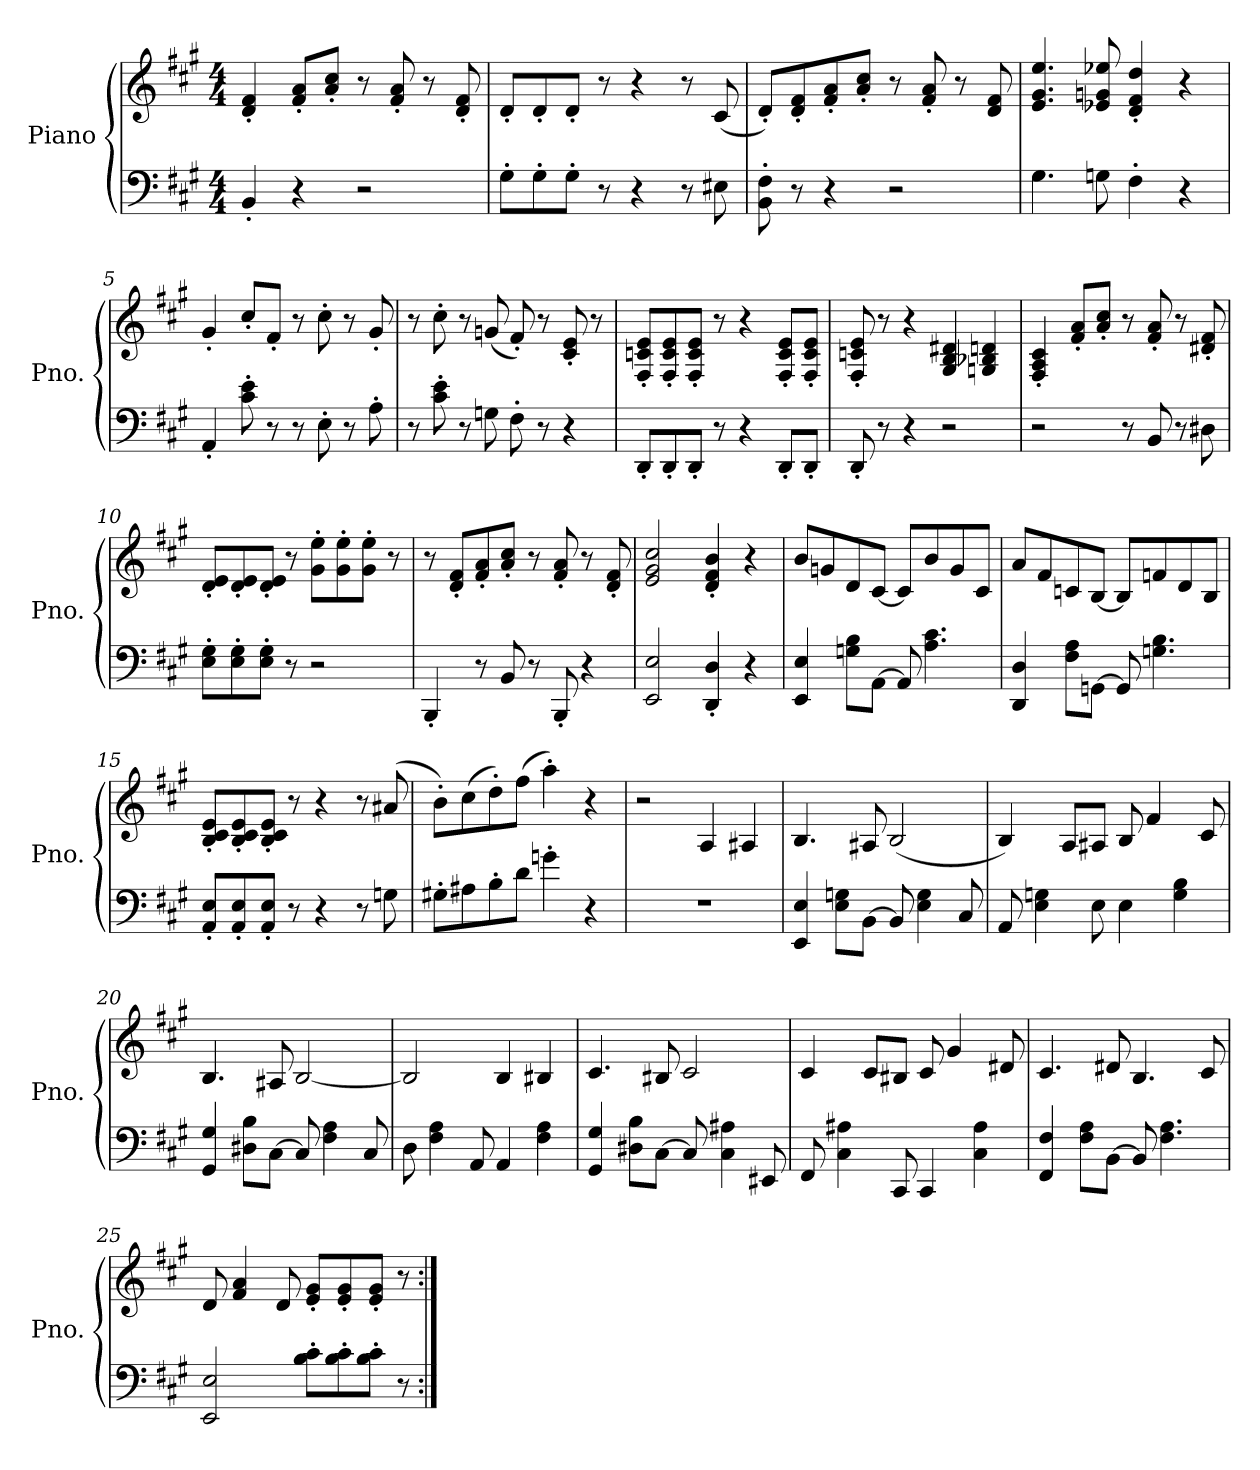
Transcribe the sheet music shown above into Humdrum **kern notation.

**kern	**kern
*part1	*part1
*staff2	*staff1
*I"Piano	*
*I'Pno.	*
*clefF4	*clefG2
*k[f#c#g#]	*k[f#c#g#]
*M4/4	*M4/4
*MM114	*MM114
=1	=1
4BB'/	4d/' 4f#/'
4r	8f#/' 8a/'L
.	8a/' 8cc#/'J
2r	8r
.	8f#/' 8a/'
.	8r
.	8d/' 8f#/'
=2	=2
8G#'\L	8d'/L
8G#'\	8d'/
8G#'\J	8d'/J
8r	8r
4r	4r
8r	8r
8E#X\	(<8c#/
=3	=3
8BB\' 8F#\'	8d'/L)
8r	8d/' 8f#/'
4r	8f#/' 8a/'
.	8a/' 8cc#/'J
2r	8r
.	8f#/' 8a/'
.	8r
.	8d/ 8f#/
=4	=4
4.G#\	4.e/ 4.g#/ 4.ee/
8Gn\	8e-X/ 8gn/ 8ee-X/
4F#'\	4d/' 4f#/' 4dd/'
4r	4r
!!LO:LB:g=z
=5	=5
4AA'/	4g#'/
8c#\' 8e\'	8cc#'/L
8r	8f#'/J
8r	8r
8E'\	8cc#'\
8r	8r
8A'\	8g#'/
=6	=6
8r	8r
8c#\' 8e\'	8cc#'\
8r	8r
8Gn\	(<8gn/
8F#'\	8f#'/)
8r	8r
4r	8c#/' 8e/'
.	8r
=7	=7
8DD'/L	8F#/' 8cn/' 8e/'L
8DD'/	8F#/' 8c/' 8e/'
8DD'/J	8F#/' 8c/' 8e/'J
8r	8r
4r	4r
8DD'/L	8F#/' 8c/' 8e/'L
8DD'/J	8F#/' 8c/' 8e/'J
=8	=8
8DD'/	8F#/' 8cn/' 8e/'
8r	8r
4r	4r
2r	4G#/ 4B/ 4d#X/
.	4Gn/ 4B-X/ 4dn/
!!LO:LB:g=z
=9	=9
2r	4F#/' 4A/' 4c#/'
.	8f#/' 8a/'L
.	8a/' 8cc#/'J
8r	8r
8BB/	8f#/' 8a/'
8r	8r
8D#X\	8d#X/' 8f#/'
=10	=10
8E\' 8G#\'L	8d/' 8e/'L
8E\' 8G#\'	8d/' 8e/'
8E\' 8G#\'J	8d/' 8e/'J
8r	8r
2r	8g#\' 8ee\'L
.	8g#\' 8ee\'
.	8g#\' 8ee\'J
.	8r
=11	=11
4BBB'/	8r
.	8d/' 8f#/'L
8r	8f#/' 8a/'
8BB/	8a/' 8cc#/'J
8r	8r
8BBB'/	8f#/' 8a/'
4r	8r
.	8d/' 8f#/'
=12	=12
2EE/ 2E/	2e/ 2g#/ 2cc#/
4DD/' 4D/'	4d/' 4f#/' 4b/'
4r	4r
!!LO:LB:g=z
=13	=13
4EE/ 4E/	8b/L
.	8gn/
8Gn\ 8B\L	8d/
[8AA\J	[8c#/J
8AA/]	8c#/L]
4.A\ 4.c#\	8b/
.	8g/
.	8c#/J
=14	=14
4DD/ 4D/	8a/L
.	8f#/
8F#\ 8A\L	8cn/
[8GGn\J	[8B/J
8GG/]	8B/L]
4.Gn\ 4.B\	8fn/
.	8d/
.	8B/J
=15	=15
8AA/' 8E/'L	8B/' 8c#/' 8e/'L
8AA/' 8E/'	8B/' 8c#/' 8e/'
8AA/' 8E/'J	8B/' 8c#/' 8e/'J
8r	8r
4r	4r
8r	8r
8Gn\	(>8a#X/
=16	=16
8G#X'\L	8b'\L)
8A#X\	(>8cc#\
8B'\	8dd'\)
8d\J	(>8ff#\J
4gn'\	4aa'\)
4r	4r
!!LO:LB:g=z
=17	=17
1r	2r
.	4A/
.	4A#X/
=18	=18
4EE/ 4E/	4.B/
8E\ 8Gn\L	.
[8BB\J	8A#X/
8BB/]	(<2B/
4E\ 4G\	.
8C#/	.
=19	=19
8AA/	4B/)
4E\ 4Gn\	.
.	8A/L
8E\	8A#X/J
4E\	8B/
.	4f#/
4G\ 4B\	.
.	8c#/
=20	=20
4GG#/ 4G#/	4.B/
8D#X\ 8B\L	.
[8C#\J	8A#X/
8C#/]	[2B/
4F#\ 4A\	.
8C#/	.
=21	=21
8D\	2B/]
4F#\ 4A\	.
8AA/	.
4AA/	4B/
4F#\ 4A\	4B#X/
!!LO:PB:g=z
=22	=22
4GG#/ 4G#/	4.c#/
8D#X\ 8B\L	.
[8C#\J	8B#X/
8C#/]	2c#/
4C#\ 4A#X\	.
8EE#X/	.
=23	=23
8FF#/	4c#/
4C#\ 4A#X\	.
.	8c#/L
8CC#/	8B#X/J
4CC#/	8c#/
.	4g#/
4C#\ 4A#\	.
.	8d#X/
=24	=24
4FF#/ 4F#/	4.c#/
8F#\ 8A\L	.
[8BB\J	8d#X/
8BB/]	4.B/
4.F#\ 4.A\	.
.	8c#/
=25	=25
2EE/ 2E/	8d/
.	4f#/ 4a/
.	8d/
8B\' 8c#\'L	8e/' 8g#/'L
8B\' 8c#\'	8e/' 8g#/'
8B\' 8c#\'J	8e/' 8g#/'J
8r	8r
=:|!	=:|!
*-	*-
